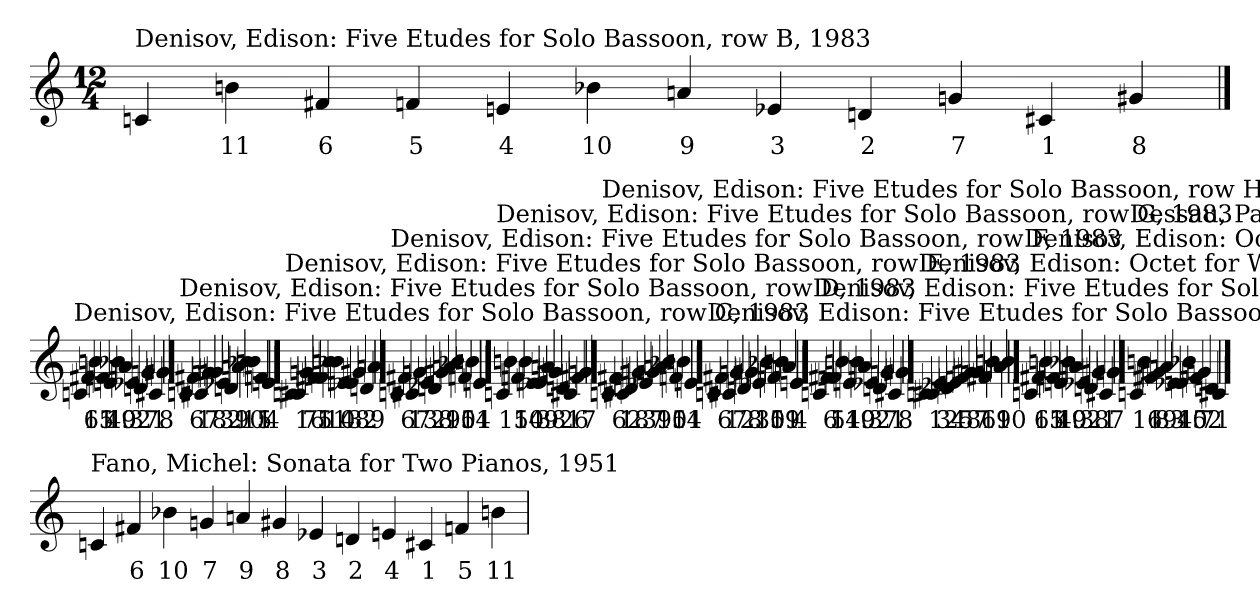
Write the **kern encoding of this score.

**kern	**text
*part1	*part1
*staff1	*staff1
!!LO:LB:g=z
*M12/4	*
==144	==144
!LO:TX:t=Denisov, Edison&colon; Five Etudes for Solo Bassoon, row B, 1983	!
4cn	.
4bn	11
4f#X	6
4fn	5
4en	4
4b-X	10
4an	9
4e-X	3
4dn	2
4gn	7
4c#X	1
4g#X	8
!!LO:LB:g=z
==145	==145
!LO:TX:t=Denisov, Edison&colon; Five Etudes for Solo Bassoon, row C, 1983	!
4cn	.
4f#X	6
4bn	11
4fn	5
4en	4
4b-X	10
4an	9
4e-X	3
4dn	2
4gn	7
4c#X	1
4g#X	8
!!LO:LB:g=z
==146	==146
!LO:TX:t=Denisov, Edison&colon; Five Etudes for Solo Bassoon, row D, 1983	!
4cn	.
4f#X	6
4c#X	1
4gn	7
4g#X	8
4e-X	3
4dn	2
4an	9
4b-X	10
4bn	11
4fn	5
4en	4
!!LO:LB:g=z
==147	==147
!LO:TX:t=Denisov, Edison&colon; Five Etudes for Solo Bassoon, row E, 1983	!
4cn	.
4c#X	1
4gn	7
4f#X	6
4fn	5
4bn	11
4b-X	10
4en	4
4e-X	3
4g#X	8
4dn	2
4an	9
!!LO:LB:g=z
==148	==148
!LO:TX:t=Denisov, Edison&colon; Five Etudes for Solo Bassoon, row F, 1983	!
4cn	.
4f#X	6
4c#X	1
4gn	7
4e-X	3
4dn	2
4g#X	8
4an	9
4b-X	10
4fn	5
4bn	11
4en	4
!!LO:LB:g=z
==149	==149
!LO:TX:t=Denisov, Edison&colon; Five Etudes for Solo Bassoon, row G, 1983	!
4cn	.
4bn	11
4fn	5
4b-X	10
4en	4
4e-X	3
4an	9
4g#X	8
4dn	2
4c#X	1
4f#X	6
4gn	7
!!LO:LB:g=z
==150	==150
!LO:TX:t=Denisov, Edison&colon; Five Etudes for Solo Bassoon, row H, 1983	!
4cn	.
4f#X	6
4c#X	1
4dn	2
4g#X	8
4e-X	3
4gn	7
4an	9
4b-X	10
4fn	5
4bn	11
4en	4
!!LO:LB:g=z
==151	==151
!LO:TX:t=Denisov, Edison&colon; Five Etudes for Solo Bassoon, row I, 1983	!
4cn	.
4f#X	6
4c#X	1
4gn	7
4dn	2
4g#X	8
4e-X	3
4b-X	10
4fn	5
4bn	11
4an	9
4en	4
!!LO:LB:g=z
==152	==152
!LO:TX:t=Denisov, Edison&colon; Five Etudes for Solo Bassoon, row J, 1983	!
4cn	.
4f#X	6
4fn	5
4bn	11
4en	4
4b-X	10
4an	9
4e-X	3
4dn	2
4gn	7
4c#X	1
4g#X	8
!!LO:LB:g=z
==153	==153
!LO:TX:t=Denisov, Edison&colon; Octet for Winds, mvt. 2, row A, 1991	!
4cn	.
4c#X	1
4e-X	3
4dn	2
4en	4
4fn	5
4g#X	8
4gn	7
4f#X	6
4bn	11
4an	9
4b-X	10
!!LO:LB:g=z
==154	==154
!LO:TX:t=Denisov, Edison&colon; Octet for Winds, mvt. 2, row B, 1991	!
4cn	.
4f#X	6
4bn	11
4fn	5
4en	4
4b-X	10
4an	9
4e-X	3
4dn	2
4g#X	8
4c#X	1
4gn	7
!!LO:LB:g=z
==155	==155
!LO:TX:t=Dessau, Paul&colon; Les Voix, 1939	!
4cn	.
4bn	11
4f#X	6
4g#X	8
4an	9
4e-X	3
4en	4
4b-X	10
4fn	5
4gn	7
4dn	2
4c#X	1
!!LO:LB:g=z
==156	==156
!LO:TX:t=Fano, Michel&colon;  Sonata for Two Pianos, 1951	!
4cn	.
4f#X	6
4b-X	10
4gn	7
4an	9
4g#X	8
4e-X	3
4dn	2
4en	4
4c#X	1
4fn	5
4bn	11
=	=
*-	*-
